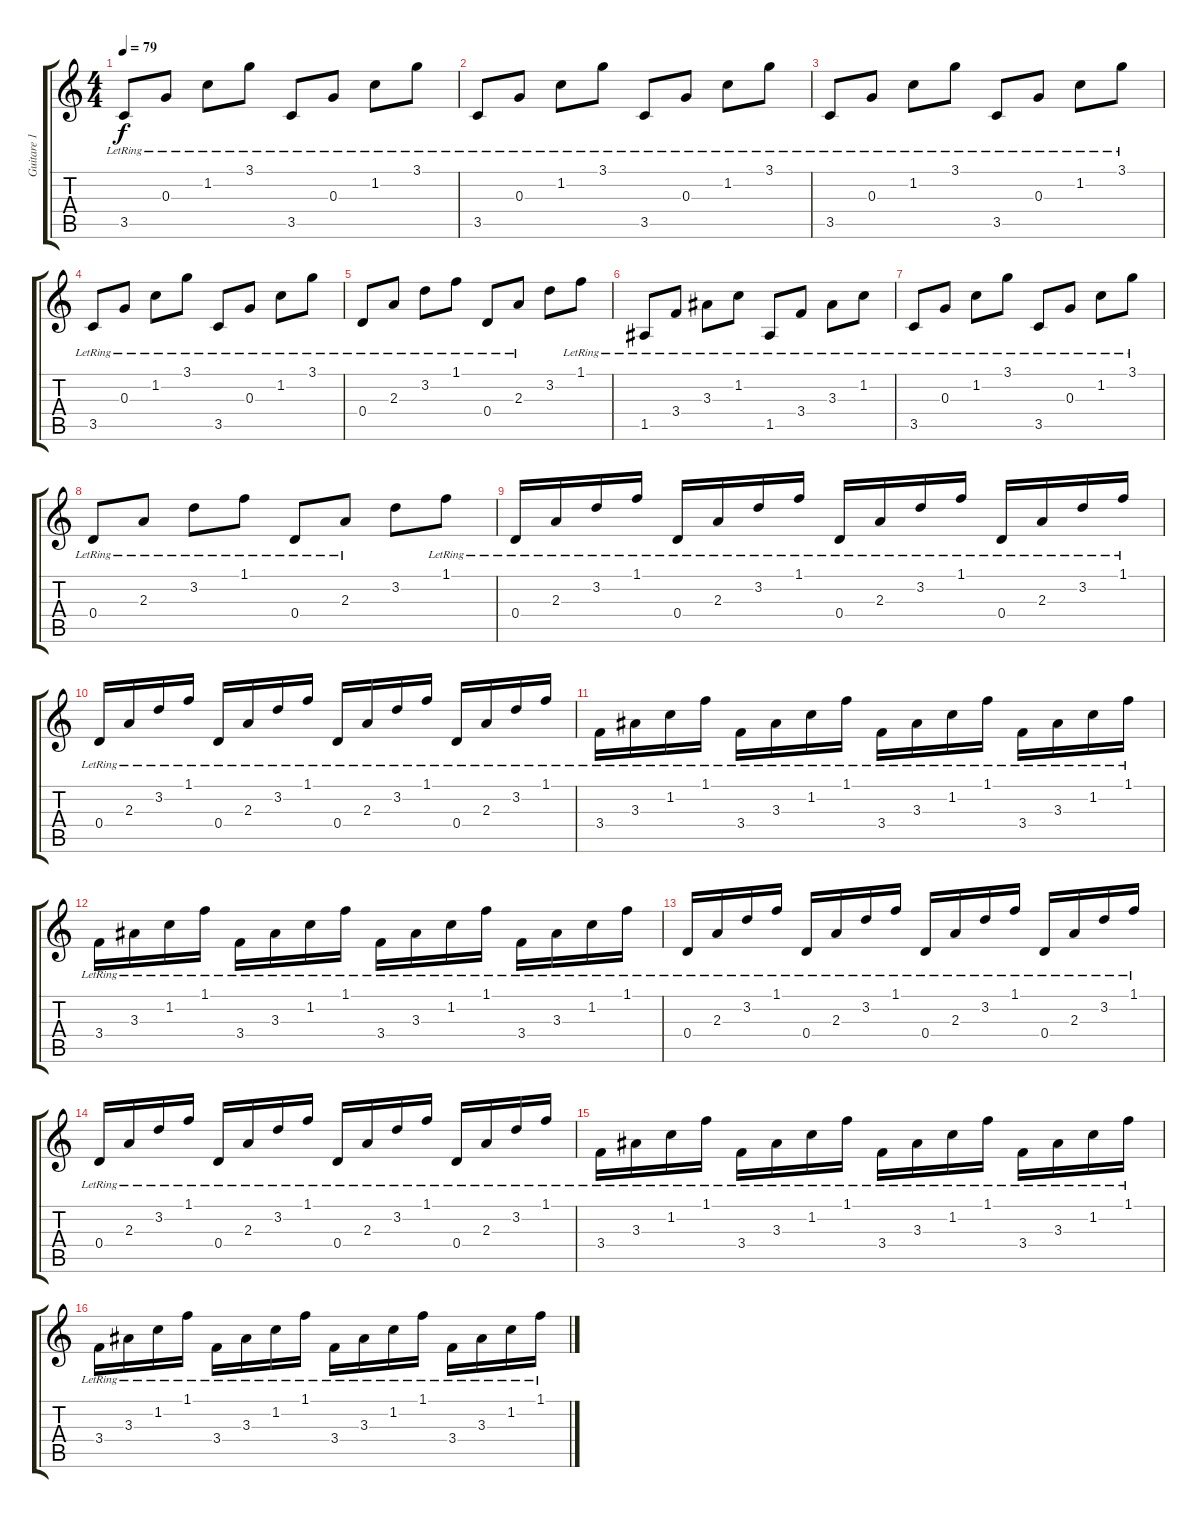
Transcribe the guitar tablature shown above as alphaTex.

\track ("Guitare 1" "Guitare 1") {instrument acousticguitarnylon}
\staff {score tabs}
\tuning (E4 B3 G3 D3 A2 E2) {hide}
\ts (4 4)
\tempo 79
\clef g2
\ks c
3.5{lr}.8{dy f} 0.3{lr}.8 1.2{lr}.8 3.1{lr}.8 3.5{lr}.8 0.3{lr}.8 1.2{lr}.8 3.1{lr}.8 |
3.5{lr}.8 0.3{lr}.8 1.2{lr}.8 3.1{lr}.8 3.5{lr}.8 0.3{lr}.8 1.2{lr}.8 3.1{lr}.8 |
3.5{lr}.8 0.3{lr}.8 1.2{lr}.8 3.1{lr}.8 3.5{lr}.8 0.3{lr}.8 1.2{lr}.8 3.1{lr}.8 |
3.5{lr}.8 0.3{lr}.8 1.2{lr}.8 3.1{lr}.8 3.5{lr}.8 0.3{lr}.8 1.2{lr}.8 3.1{lr}.8 |
0.4{lr}.8 2.3{lr}.8 3.2{lr}.8 1.1{lr}.8 0.4{lr}.8 2.3{lr}.8 3.2.8 1.1{lr}.8 |
1.5{lr}.8 3.4{lr}.8 3.3{lr}.8 1.2{lr}.8 1.5{lr}.8 3.4{lr}.8 3.3{lr}.8 1.2{lr}.8 |
3.5{lr}.8 0.3{lr}.8 1.2{lr}.8 3.1{lr}.8 3.5{lr}.8 0.3{lr}.8 1.2{lr}.8 3.1{lr}.8 |
0.4{lr}.8 2.3{lr}.8 3.2{lr}.8 1.1{lr}.8 0.4{lr}.8 2.3{lr}.8 3.2.8 1.1{lr}.8 |
0.4{lr}.16 2.3{lr}.16 3.2{lr}.16 1.1{lr}.16 0.4{lr}.16 2.3{lr}.16 3.2{lr}.16 1.1{lr}.16 0.4{lr}.16 2.3{lr}.16 3.2{lr}.16 1.1{lr}.16 0.4{lr}.16 2.3{lr}.16 3.2{lr}.16 1.1{lr}.16 |
0.4{lr}.16 2.3{lr}.16 3.2{lr}.16 1.1{lr}.16 0.4{lr}.16 2.3{lr}.16 3.2{lr}.16 1.1{lr}.16 0.4{lr}.16 2.3{lr}.16 3.2{lr}.16 1.1{lr}.16 0.4{lr}.16 2.3{lr}.16 3.2{lr}.16 1.1{lr}.16 |
3.4{lr}.16 3.3{lr}.16 1.2{lr}.16 1.1{lr}.16 3.4{lr}.16 3.3{lr}.16 1.2{lr}.16 1.1{lr}.16 3.4{lr}.16 3.3{lr}.16 1.2{lr}.16 1.1{lr}.16 3.4{lr}.16 3.3{lr}.16 1.2{lr}.16 1.1{lr}.16 |
3.4{lr}.16 3.3{lr}.16 1.2{lr}.16 1.1{lr}.16 3.4{lr}.16 3.3{lr}.16 1.2{lr}.16 1.1{lr}.16 3.4{lr}.16 3.3{lr}.16 1.2{lr}.16 1.1{lr}.16 3.4{lr}.16 3.3{lr}.16 1.2{lr}.16 1.1{lr}.16 |
0.4{lr}.16 2.3{lr}.16 3.2{lr}.16 1.1{lr}.16 0.4{lr}.16 2.3{lr}.16 3.2{lr}.16 1.1{lr}.16 0.4{lr}.16 2.3{lr}.16 3.2{lr}.16 1.1{lr}.16 0.4{lr}.16 2.3{lr}.16 3.2{lr}.16 1.1{lr}.16 |
0.4{lr}.16 2.3{lr}.16 3.2{lr}.16 1.1{lr}.16 0.4{lr}.16 2.3{lr}.16 3.2{lr}.16 1.1{lr}.16 0.4{lr}.16 2.3{lr}.16 3.2{lr}.16 1.1{lr}.16 0.4{lr}.16 2.3{lr}.16 3.2{lr}.16 1.1{lr}.16 |
3.4{lr}.16 3.3{lr}.16 1.2{lr}.16 1.1{lr}.16 3.4{lr}.16 3.3{lr}.16 1.2{lr}.16 1.1{lr}.16 3.4{lr}.16 3.3{lr}.16 1.2{lr}.16 1.1{lr}.16 3.4{lr}.16 3.3{lr}.16 1.2{lr}.16 1.1{lr}.16 |
3.4{lr}.16 3.3{lr}.16 1.2{lr}.16 1.1{lr}.16 3.4{lr}.16 3.3{lr}.16 1.2{lr}.16 1.1{lr}.16 3.4{lr}.16 3.3{lr}.16 1.2{lr}.16 1.1{lr}.16 3.4{lr}.16 3.3{lr}.16 1.2{lr}.16 1.1{lr}.16
